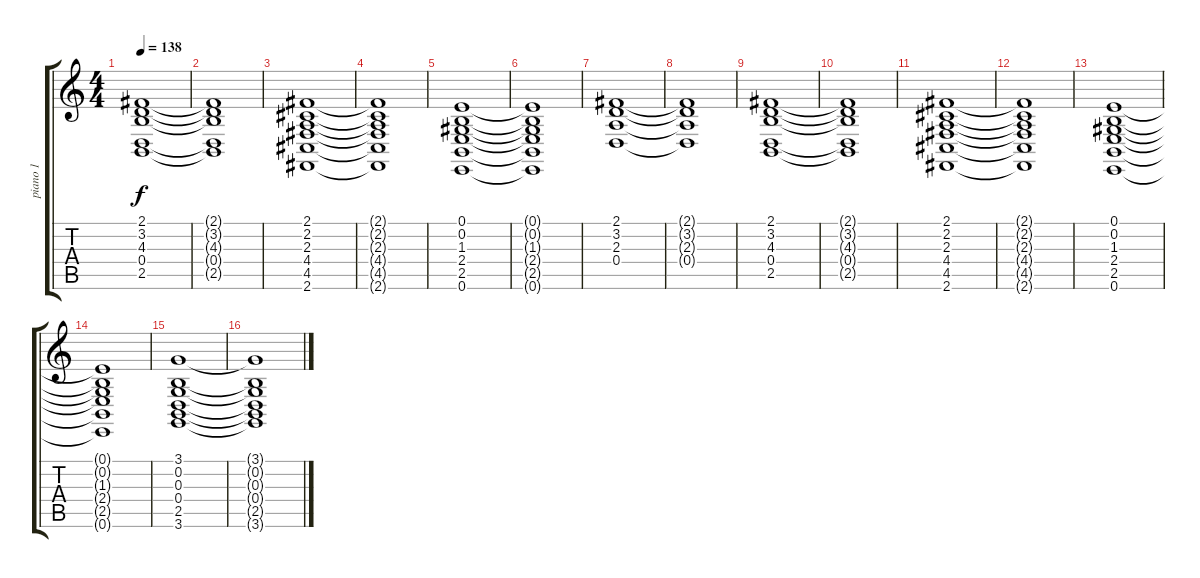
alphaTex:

\track ("piano 1" "piano 1") {instrument acousticgrandpiano}
\staff {score tabs}
\tuning (E4 B3 G3 D3 A2 E2) {hide}
\ts (4 4)
\tempo 138
\clef g2
\ks c
(2.1 3.2 4.3 0.4 2.5).1{dy f} |
(2.1{t} 3.2{t} 4.3{t} 0.4{t} 2.5{t}).1 |
(2.1 2.2 2.3 4.4 4.5 2.6).1 |
(2.1{t} 2.2{t} 2.3{t} 4.4{t} 4.5{t} 2.6{t}).1 |
(0.1 0.2 1.3 2.4 2.5 0.6).1 |
(0.1{t} 0.2{t} 1.3{t} 2.4{t} 2.5{t} 0.6{t}).1 |
(2.1 3.2 2.3 0.4).1 |
(2.1{t} 3.2{t} 2.3{t} 0.4{t}).1 |
(2.1 3.2 4.3 0.4 2.5).1 |
(2.1{t} 3.2{t} 4.3{t} 0.4{t} 2.5{t}).1 |
(2.1 2.2 2.3 4.4 4.5 2.6).1 |
(2.1{t} 2.2{t} 2.3{t} 4.4{t} 4.5{t} 2.6{t}).1 |
(0.1 0.2 1.3 2.4 2.5 0.6).1 |
(0.1{t} 0.2{t} 1.3{t} 2.4{t} 2.5{t} 0.6{t}).1 |
(3.1 0.2 0.3 0.4 2.5 3.6).1 |
(3.1{t} 0.2{t} 0.3{t} 0.4{t} 2.5{t} 3.6{t}).1
